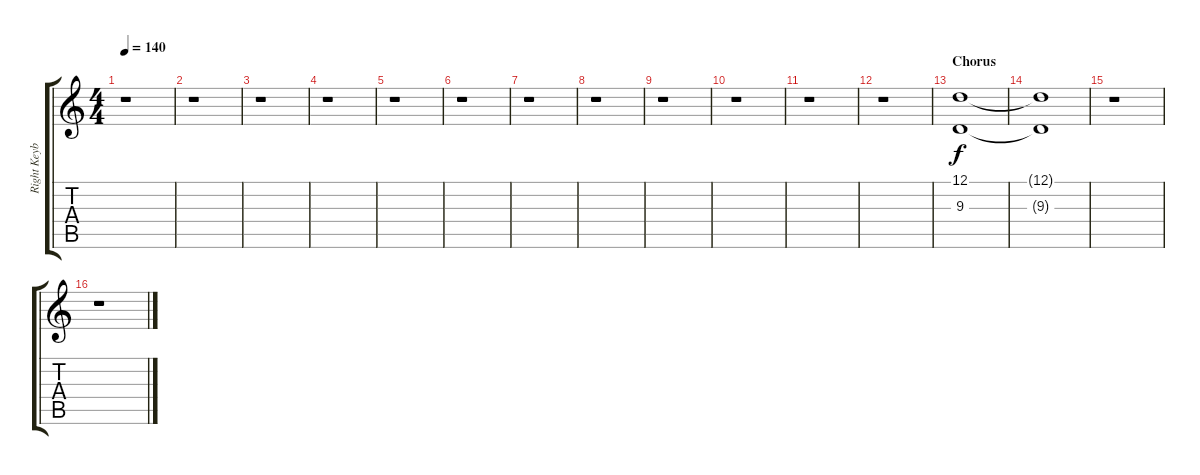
\track ("Right Keybord (Overdub)" "Right Keyb") {instrument fx4atmosphere}
\staff {score tabs}
\tuning (D4 A3 F3 C3 G2 D2) {hide}
\ts (4 4)
\tempo 140
\clef g2
\ks c
r.1{dy f} |
r.1 |
r.1 |
r.1 |
r.1 |
r.1 |
r.1 |
r.1 |
r.1 |
r.1 |
r.1 |
r.1 |
\section ("" "Chorus")
(12.1 9.3).1{volume 0 instrument choiraahs} |
(12.1{t} 9.3{t}).1 |
r.1 |
r.1
